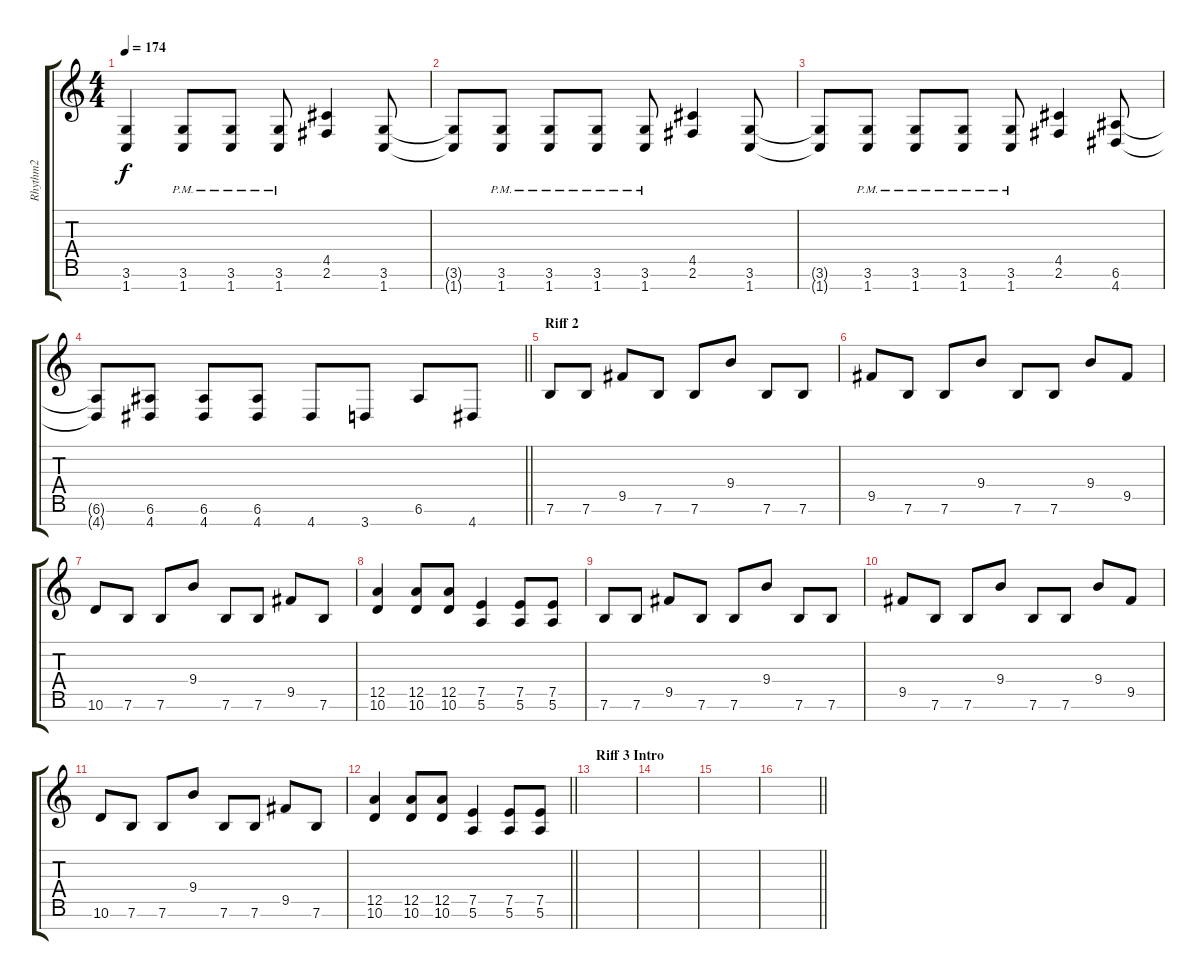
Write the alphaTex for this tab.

\track ("Rhythm2" "Rhythm2") {instrument overdrivenguitar}
\staff {score tabs}
\tuning (E4 B3 G3 D3 A2 E2 B1) {hide}
\ts (4 4)
\tempo 174
\clef g2
\ks c
(3.6 1.7).4{dy f} (3.6{pm} 1.7{pm}).8 (3.6{pm} 1.7{pm}).8 (3.6{pm} 1.7{pm}).8 (4.5 2.6).4 (3.6 1.7).8 |
(3.6{t} 1.7{t}).8 (3.6{pm} 1.7{pm}).8 (3.6{pm} 1.7{pm}).8 (3.6{pm} 1.7{pm}).8 (3.6{pm} 1.7{pm}).8 (4.5 2.6).4 (3.6 1.7).8 |
(3.6{t} 1.7{t}).8 (3.6{pm} 1.7{pm}).8 (3.6{pm} 1.7{pm}).8 (3.6{pm} 1.7{pm}).8 (3.6{pm} 1.7{pm}).8 (4.5 2.6).4 (6.6 4.7).8 |
\barLineRight lightlight
(6.6{t} 4.7{t}).8 (6.6 4.7).8 (6.6 4.7).8 (6.6 4.7).8 4.7.8 3.7.8 6.6.8 4.7.8 |
\section ("" "Riff 2")
7.6.8 7.6.8 9.5.8 7.6.8 7.6.8 9.4.8 7.6.8 7.6.8 |
9.5.8 7.6.8 7.6.8 9.4.8 7.6.8 7.6.8 9.4.8 9.5.8 |
10.6.8 7.6.8 7.6.8 9.4.8 7.6.8 7.6.8 9.5.8 7.6.8 |
(12.5 10.6).4 (12.5 10.6).8 (12.5 10.6).8 (7.5 5.6).4 (7.5 5.6).8 (7.5 5.6).8 |
7.6.8 7.6.8 9.5.8 7.6.8 7.6.8 9.4.8 7.6.8 7.6.8 |
9.5.8 7.6.8 7.6.8 9.4.8 7.6.8 7.6.8 9.4.8 9.5.8 |
10.6.8 7.6.8 7.6.8 9.4.8 7.6.8 7.6.8 9.5.8 7.6.8 |
\barLineRight lightlight
(12.5 10.6).4 (12.5 10.6).8 (12.5 10.6).8 (7.5 5.6).4 (7.5 5.6).8 (7.5 5.6).8 |
\section ("" "Riff 3 Intro")
|
|
|
\barLineRight lightlight
